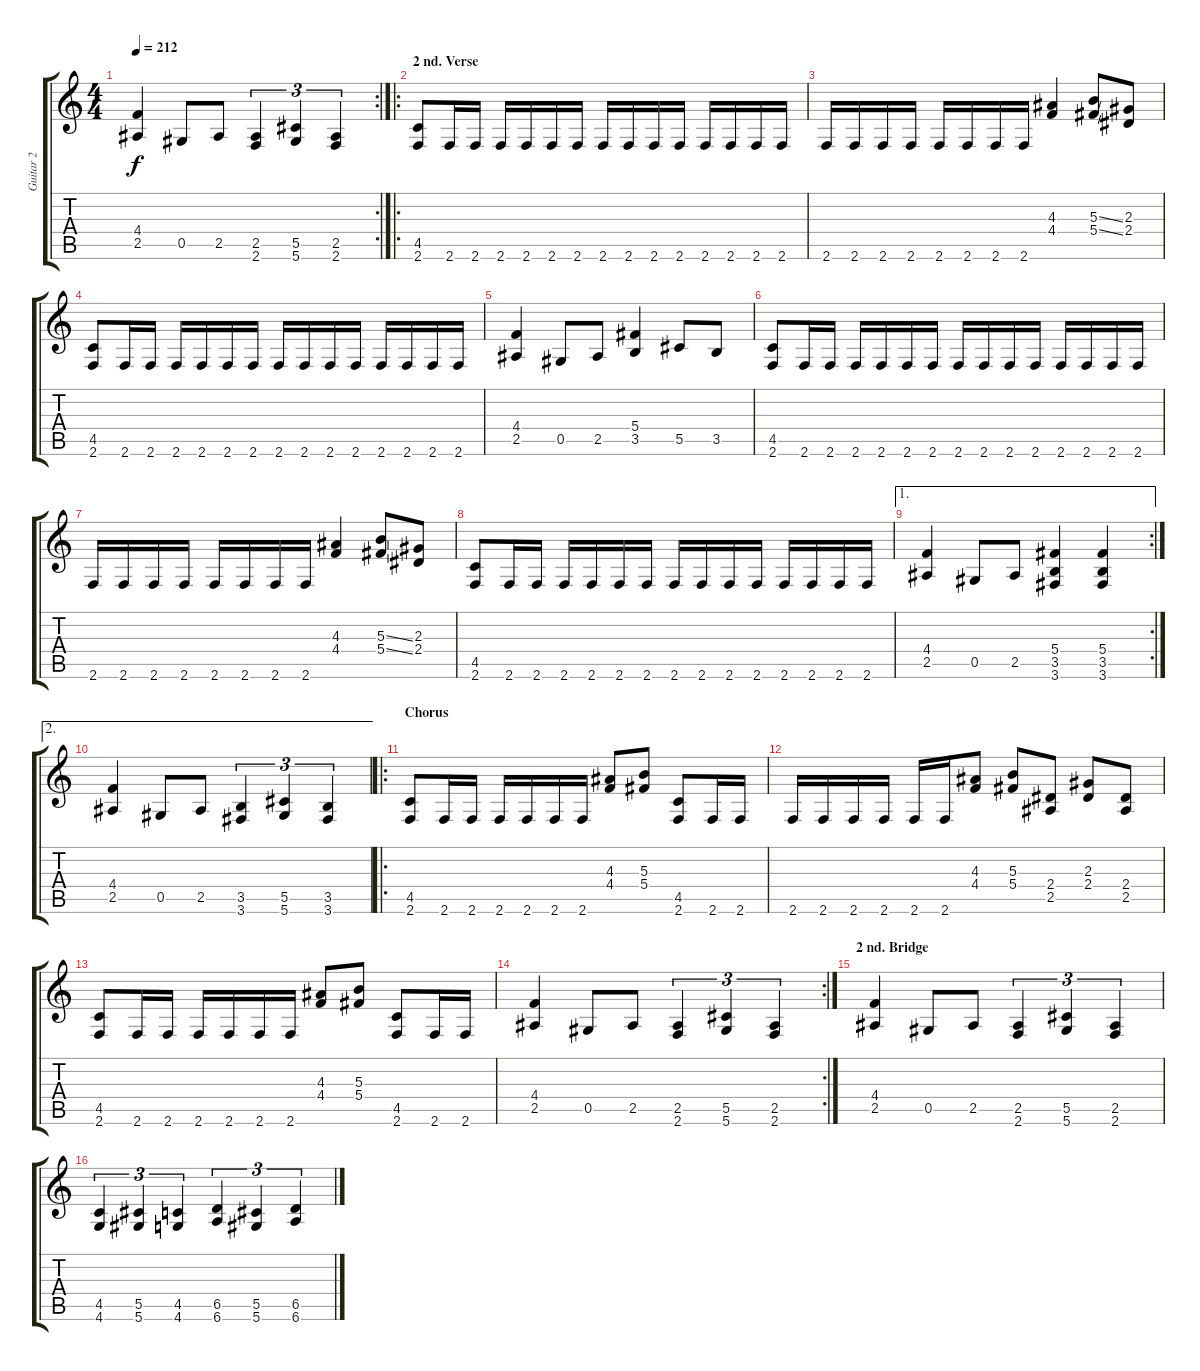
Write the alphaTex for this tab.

\track ("Guitar 2" "Guitar 2") {instrument overdrivenguitar}
\staff {score tabs}
\tuning (Eb4 Bb3 Gb3 Db3 Ab2 Eb2) {hide}
\rc 2
\ts (4 4)
\tempo 212
\clef g2
\ks c
(4.4 2.5).4{dy f} 0.5.8 2.5.8 (2.5 2.6).4{tu (3 2)} (5.5 5.6).4{tu (3 2)} (2.5 2.6).4{tu (3 2)} |
\ro
\section ("" "2 nd. Verse")
(4.5 2.6).8 2.6.16 2.6.16 2.6.16 2.6.16 2.6.16 2.6.16 2.6.16 2.6.16 2.6.16 2.6.16 2.6.16 2.6.16 2.6.16 2.6.16 |
2.6.16 2.6.16 2.6.16 2.6.16 2.6.16 2.6.16 2.6.16 2.6.16 (4.3 4.4).4 (5.3{ss} 5.4{ss}).8 (2.3 2.4).8 |
(4.5 2.6).8 2.6.16 2.6.16 2.6.16 2.6.16 2.6.16 2.6.16 2.6.16 2.6.16 2.6.16 2.6.16 2.6.16 2.6.16 2.6.16 2.6.16 |
(4.4 2.5).4 0.5.8 2.5.8 (5.4 3.5).4 5.5.8 3.5.8 |
(4.5 2.6).8 2.6.16 2.6.16 2.6.16 2.6.16 2.6.16 2.6.16 2.6.16 2.6.16 2.6.16 2.6.16 2.6.16 2.6.16 2.6.16 2.6.16 |
2.6.16 2.6.16 2.6.16 2.6.16 2.6.16 2.6.16 2.6.16 2.6.16 (4.3 4.4).4 (5.3{ss} 5.4{ss}).8 (2.3 2.4).8 |
(4.5 2.6).8 2.6.16 2.6.16 2.6.16 2.6.16 2.6.16 2.6.16 2.6.16 2.6.16 2.6.16 2.6.16 2.6.16 2.6.16 2.6.16 2.6.16 |
\ae 1
\rc 2
(4.4 2.5).4 0.5.8 2.5.8 (5.4 3.5 3.6).4 (5.4 3.5 3.6).4 |
\ae 2
(4.4 2.5).4 0.5.8 2.5.8 (3.5 3.6).4{tu (3 2)} (5.5 5.6).4{tu (3 2)} (3.5 3.6).4{tu (3 2)} |
\ro
\section ("" "Chorus")
(4.5 2.6).8 2.6.16 2.6.16 2.6.16 2.6.16 2.6.16 2.6.16 (4.3 4.4).8 (5.3 5.4).8 (4.5 2.6).8 2.6.16 2.6.16 |
2.6.16 2.6.16 2.6.16 2.6.16 2.6.16 2.6.16 (4.3 4.4).8 (5.3 5.4).8 (2.4 2.5).8 (2.3 2.4).8 (2.4 2.5).8 |
(4.5 2.6).8 2.6.16 2.6.16 2.6.16 2.6.16 2.6.16 2.6.16 (4.3 4.4).8 (5.3 5.4).8 (4.5 2.6).8 2.6.16 2.6.16 |
\rc 2
(4.4 2.5).4 0.5.8 2.5.8 (2.5 2.6).4{tu (3 2)} (5.5 5.6).4{tu (3 2)} (2.5 2.6).4{tu (3 2)} |
\section ("" "2 nd. Bridge")
(4.4 2.5).4 0.5.8 2.5.8 (2.5 2.6).4{tu (3 2)} (5.5 5.6).4{tu (3 2)} (2.5 2.6).4{tu (3 2)} |
(4.5 4.6).4{tu (3 2)} (5.5 5.6).4{tu (3 2)} (4.5 4.6).4{tu (3 2)} (6.5 6.6).4{tu (3 2)} (5.5 5.6).4{tu (3 2)} (6.5 6.6).4{tu (3 2)}
